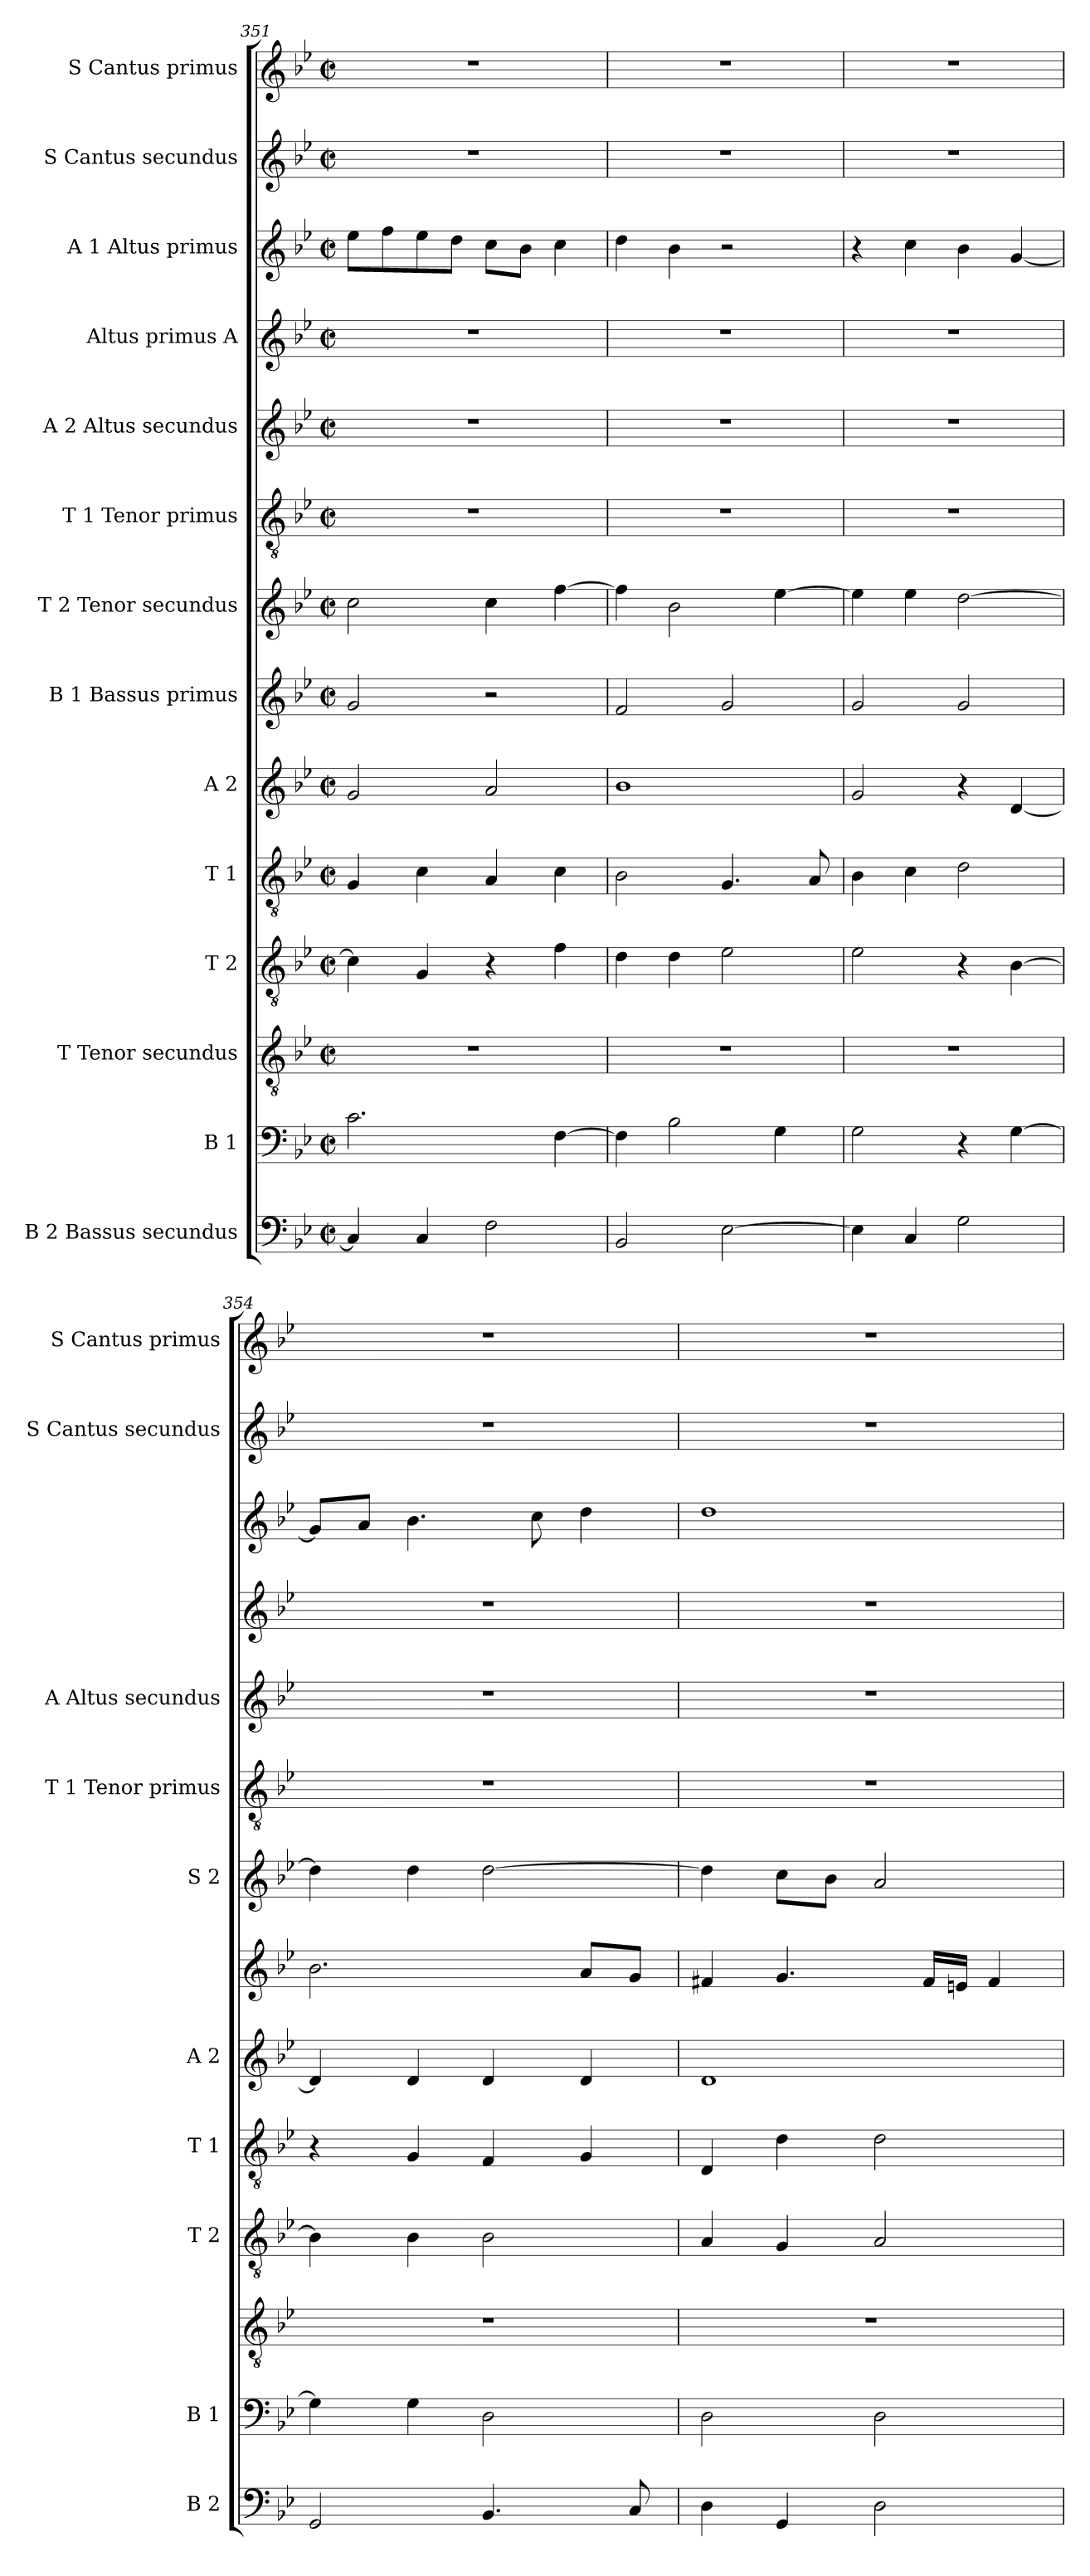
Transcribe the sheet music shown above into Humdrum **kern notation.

**kern	**kern	**kern	**kern	**kern	**kern	**kern	**kern	**kern	**kern	**kern	**kern	**kern	**kern
*part14	*part13	*part12	*part11	*part10	*part9	*part8	*part7	*part6	*part5	*part4	*part3	*part2	*part1
*staff14	*staff13	*staff12	*staff11	*staff10	*staff9	*staff8	*staff7	*staff6	*staff5	*staff4	*staff3	*staff2	*staff1
*I"B 2 Bassus secundus	*I"B 1	*I"T Tenor secundus	*I"T 2	*I"T 1	*I"A 2	*I"B 1 Bassus primus	*I"T 2 Tenor secundus	*I"T 1 Tenor primus	*I"A 2 Altus secundus	*I"Altus primus A	*I"A 1 Altus primus	*I"S Cantus secundus	*I"S Cantus primus
*I'B 2	*I'B 1	*	*I'T 2	*I'T 1	*I'A 2	*	*I'S 2	*I'T 1 Tenor primus	*I'A Altus secundus	*	*	*I'S Cantus secundus	*I'S Cantus primus
*clefF4	*clefF4	*clefGv2	*clefGv2	*clefGv2	*clefG2	*clefG2	*clefG2	*clefGv2	*clefG2	*clefG2	*clefG2	*clefG2	*clefG2
*k[b-e-]	*k[b-e-]	*k[b-e-]	*k[b-e-]	*k[b-e-]	*k[b-e-]	*k[b-e-]	*k[b-e-]	*k[b-e-]	*k[b-e-]	*k[b-e-]	*k[b-e-]	*k[b-e-]	*k[b-e-]
*B-:	*B-:	*B-:	*B-:	*B-:	*B-:	*B-:	*B-:	*B-:	*B-:	*B-:	*B-:	*B-:	*B-:
*M2/2	*M2/2	*M2/2	*M2/2	*M2/2	*M2/2	*M2/2	*M2/2	*M2/2	*M2/2	*M2/2	*M2/2	*M2/2	*M2/2
*met(c|)	*met(c|)	*met(c|)	*met(c|)	*met(c|)	*met(c|)	*met(c|)	*met(c|)	*met(c|)	*met(c|)	*met(c|)	*met(c|)	*met(c|)	*met(c|)
=351	=351	=351	=351	=351	=351	=351	=351	=351	=351	=351	=351	=351	=351
4C/]	2.c\	1r	4c\]	4G/	2g/	2g/	2cc\	1r	1r	1r	8ee-\L	1r	1r
.	.	.	.	.	.	.	.	.	.	.	8ff\	.	.
4C/	.	.	4G/	4c\	.	.	.	.	.	.	8ee-\	.	.
.	.	.	.	.	.	.	.	.	.	.	8dd\J	.	.
2F\	.	.	4r	4A/	2a/	2r	4cc\	.	.	.	8cc\L	.	.
.	.	.	.	.	.	.	.	.	.	.	8b-\J	.	.
.	[>4F\	.	4f\	4c\	.	.	[>4ff\	.	.	.	4cc\	.	.
=352	=352	=352	=352	=352	=352	=352	=352	=352	=352	=352	=352	=352	=352
2BB-/	4F\]	1r	4d\	2B-\	1b-	2f/	4ff\]	1r	1r	1r	4dd\	1r	1r
.	2B-\	.	4d\	.	.	.	2b-\	.	.	.	4b-\	.	.
[<2E-\	.	.	2e-\	4.G/	.	2g/	.	.	.	.	2r	.	.
.	4G\	.	.	.	.	.	[<4ee-\	.	.	.	.	.	.
.	.	.	.	8A/	.	.	.	.	.	.	.	.	.
!!LO:LB:g=z
=353	=353	=353	=353	=353	=353	=353	=353	=353	=353	=353	=353	=353	=353
4E-\]	2G\	1r	2e-\	4B-\	2g/	2g/	4ee-\]	1r	1r	1r	4r	1r	1r
4C/	.	.	.	4c\	.	.	4ee-\	.	.	.	4cc\	.	.
2G\	4r	.	4r	2d\	4r	2g/	[>2dd\	.	.	.	4b-\	.	.
.	[>4G\	.	[>4B-\	.	[<4d/	.	.	.	.	.	[<4g/	.	.
=354	=354	=354	=354	=354	=354	=354	=354	=354	=354	=354	=354	=354	=354
2GG/	4G\]	1r	4B-\]	4r	4d/]	2.b-\	4dd\]	1r	1r	1r	8g/L]	1r	1r
.	.	.	.	.	.	.	.	.	.	.	8a/J	.	.
.	4G\	.	4B-\	4G/	4d/	.	4dd\	.	.	.	4.b-\	.	.
4.BB-/	2D\	.	2B-\	4F/	4d/	.	[>2dd\	.	.	.	.	.	.
.	.	.	.	.	.	.	.	.	.	.	8cc\	.	.
.	.	.	.	4G/	4d/	8a/L	.	.	.	.	4dd\	.	.
8C/	.	.	.	.	.	8g/J	.	.	.	.	.	.	.
=355	=355	=355	=355	=355	=355	=355	=355	=355	=355	=355	=355	=355	=355
4D\	2D\	1r	4A/	4D/	1d	4f#X/	4dd\]	1r	1r	1r	1dd	1r	1r
4GG/	.	.	4G/	4d\	.	4.g/	8cc\L	.	.	.	.	.	.
.	.	.	.	.	.	.	8b-\J	.	.	.	.	.	.
2D\	2D\	.	2A/	2d\	.	.	2a/	.	.	.	.	.	.
.	.	.	.	.	.	16f#/LL	.	.	.	.	.	.	.
.	.	.	.	.	.	16en/JJ	.	.	.	.	.	.	.
.	.	.	.	.	.	4f#/	.	.	.	.	.	.	.
=	=	=	=	=	=	=	=	=	=	=	=	=	=
*-	*-	*-	*-	*-	*-	*-	*-	*-	*-	*-	*-	*-	*-
